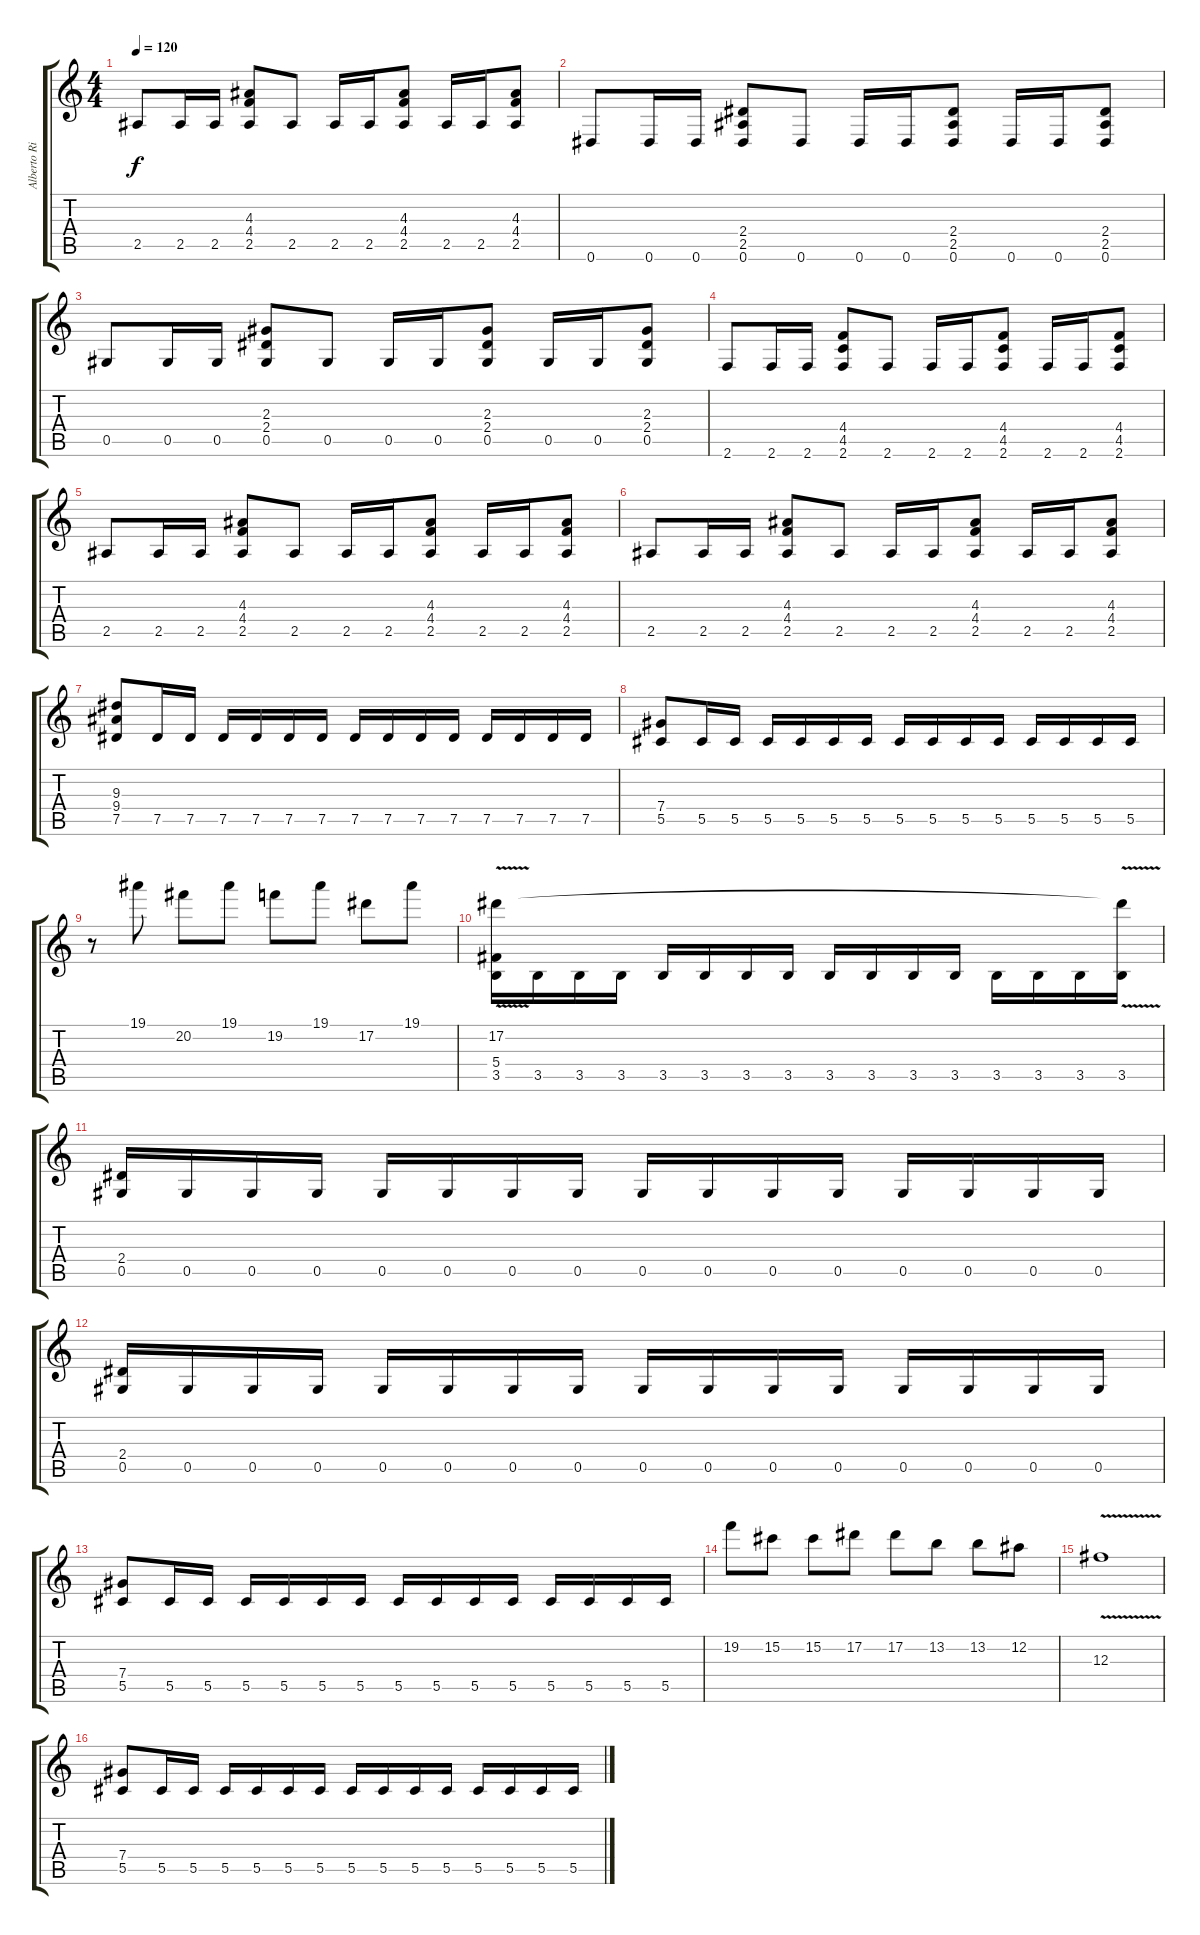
\track ("Alberto Rionda" "Alberto Ri") {instrument distortionguitar}
\staff {score tabs}
\tuning (Eb4 Bb3 Gb3 Db3 Ab2 Eb2) {hide}
\ts (4 4)
\tempo 120
\clef g2
\ks c
2.5.8{dy f} 2.5.16 2.5.16 (4.3 4.4 2.5).8 2.5.8 2.5.16 2.5.16 (4.3 4.4 2.5).8 2.5.16 2.5.16 (4.3 4.4 2.5).8 |
0.6.8 0.6.16 0.6.16 (2.4 2.5 0.6).8 0.6.8 0.6.16 0.6.16 (2.4 2.5 0.6).8 0.6.16 0.6.16 (2.4 2.5 0.6).8 |
0.5.8 0.5.16 0.5.16 (2.3 2.4 0.5).8 0.5.8 0.5.16 0.5.16 (2.3 2.4 0.5).8 0.5.16 0.5.16 (2.3 2.4 0.5).8 |
2.6.8 2.6.16 2.6.16 (4.4 4.5 2.6).8 2.6.8 2.6.16 2.6.16 (4.4 4.5 2.6).8 2.6.16 2.6.16 (4.4 4.5 2.6).8 |
2.5.8 2.5.16 2.5.16 (4.3 4.4 2.5).8 2.5.8 2.5.16 2.5.16 (4.3 4.4 2.5).8 2.5.16 2.5.16 (4.3 4.4 2.5).8 |
2.5.8 2.5.16 2.5.16 (4.3 4.4 2.5).8 2.5.8 2.5.16 2.5.16 (4.3 4.4 2.5).8 2.5.16 2.5.16 (4.3 4.4 2.5).8 |
(9.3 9.4 7.5).8 7.5.16 7.5.16 7.5.16 7.5.16 7.5.16 7.5.16 7.5.16 7.5.16 7.5.16 7.5.16 7.5.16 7.5.16 7.5.16 7.5.16 |
(7.4 5.5).8 5.5.16 5.5.16 5.5.16 5.5.16 5.5.16 5.5.16 5.5.16 5.5.16 5.5.16 5.5.16 5.5.16 5.5.16 5.5.16 5.5.16 |
r.8 19.1.8 20.2.8 19.1.8 19.2.8 19.1.8 17.2.8 19.1.8 |
(17.2{v} 5.4 3.5).16 3.5.16 3.5.16 3.5.16 3.5.16 3.5.16 3.5.16 3.5.16 3.5.16 3.5.16 3.5.16 3.5.16 3.5.16 3.5.16 3.5.16 (17.2{t} 3.5).16 |
(2.4 0.5).16 0.5.16 0.5.16 0.5.16 0.5.16 0.5.16 0.5.16 0.5.16 0.5.16 0.5.16 0.5.16 0.5.16 0.5.16 0.5.16 0.5.16 0.5.16 |
(2.4 0.5).16 0.5.16 0.5.16 0.5.16 0.5.16 0.5.16 0.5.16 0.5.16 0.5.16 0.5.16 0.5.16 0.5.16 0.5.16 0.5.16 0.5.16 0.5.16 |
(7.4 5.5).8 5.5.16 5.5.16 5.5.16 5.5.16 5.5.16 5.5.16 5.5.16 5.5.16 5.5.16 5.5.16 5.5.16 5.5.16 5.5.16 5.5.16 |
19.2.8 15.2.8 15.2.8 17.2.8 17.2.8 13.2.8 13.2.8 12.2.8 |
12.3{v}.1 |
(7.4 5.5).8 5.5.16 5.5.16 5.5.16 5.5.16 5.5.16 5.5.16 5.5.16 5.5.16 5.5.16 5.5.16 5.5.16 5.5.16 5.5.16 5.5.16
